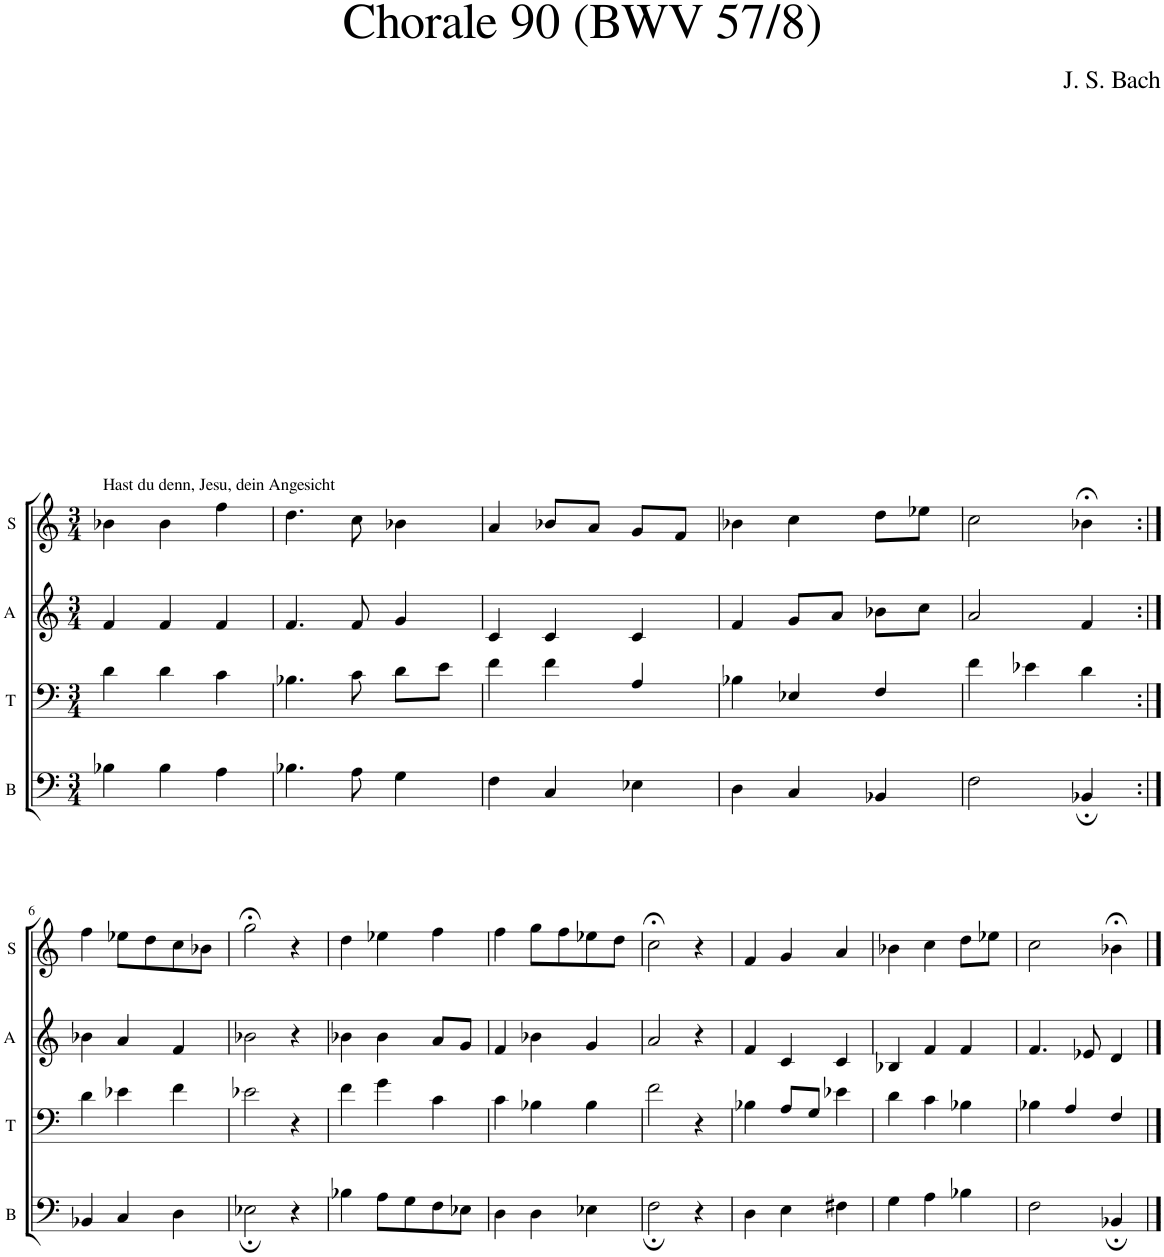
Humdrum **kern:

**kern	**kern	**kern	**kern
*part4	*part3	*part2	*part1
*staff4	*staff3	*staff2	*staff1
*I"B	*I"T	*I"A	*I"S
*I'B	*I'T	*I'A	*I'S
*clefF4	*clefF4	*clefG2	*clefG2
*k[]	*k[]	*k[]	*k[]
*M3/4	*M3/4	*M3/4	*M3/4
=1	=1	=1	=1
!	!	!	!LO:TX:a:t=Hast du denn, Jesu, dein Angesicht
4B-X\	4d\	4f/	4b-X\
4B-\	4d\	4f/	4b-\
4A\	4c\	4f/	4ff\
=2	=2	=2	=2
4.B-X\	4.B-X\	4.f/	4.dd\
8A\	8c\	8f/	8cc\
4G\	8d\L	4g/	4b-X\
.	8e\J	.	.
=3	=3	=3	=3
4F\	4f\	4c/	4a/
4C/	4f\	4c/	8b-X/L
.	.	.	8a/J
4E-X\	4A/	4c/	8g/L
.	.	.	8f/J
=4	=4	=4	=4
4D\	4B-X\	4f/	4b-X\
4C/	4E-X/	8g/L	4cc\
.	.	8a/J	.
4BB-X/	4F/	8b-X\L	8dd\L
.	.	8cc\J	8ee-X\J
=5	=5	=5	=5
2F\	4f\	2a/	2cc\
.	4e-X\	.	.
4BB-X;/	4d\	4f/	4b-X;<\
!!LO:LB:g=z
=6:|!	=6:|!	=6:|!	=6:|!
4BB-X/	4d\	4b-X\	4ff\
4C/	4e-X\	4a/	8ee-X\L
.	.	.	8dd\
4D\	4f\	4f/	8cc\
.	.	.	8b-X\J
=7	=7	=7	=7
2E-X;\	2e-X\	2b-X\	2gg;<\
4r	4r	4r	4r
=8	=8	=8	=8
4B-X\	4f\	4b-X\	4dd\
8A\L	4g\	4b-\	4ee-X\
8G\	.	.	.
8F\	4c\	8a/L	4ff\
8E-X\J	.	8g/J	.
=9	=9	=9	=9
4D\	4c\	4f/	4ff\
4D\	4B-X\	4b-X\	8gg\L
.	.	.	8ff\
4E-X\	4B-\	4g/	8ee-X\
.	.	.	8dd\J
=10	=10	=10	=10
2F;\	2f\	2a/	2cc;<\
4r	4r	4r	4r
=11	=11	=11	=11
4D\	4B-X\	4f/	4f/
4E\	8A/L	4c/	4g/
.	8G/J	.	.
4F#X\	4e-X\	4c/	4a/
=12	=12	=12	=12
4G\	4d\	4B-X/	4b-X\
4A\	4c\	4f/	4cc\
4B-X\	4B-X\	4f/	8dd\L
.	.	.	8ee-X\J
=13	=13	=13	=13
2F\	4B-X\	4.f/	2cc\
.	4A/	.	.
.	.	8e-X/	.
4BB-X;/	4F/	4d/	4b-X;<\
==	==	==	==
*-	*-	*-	*-
